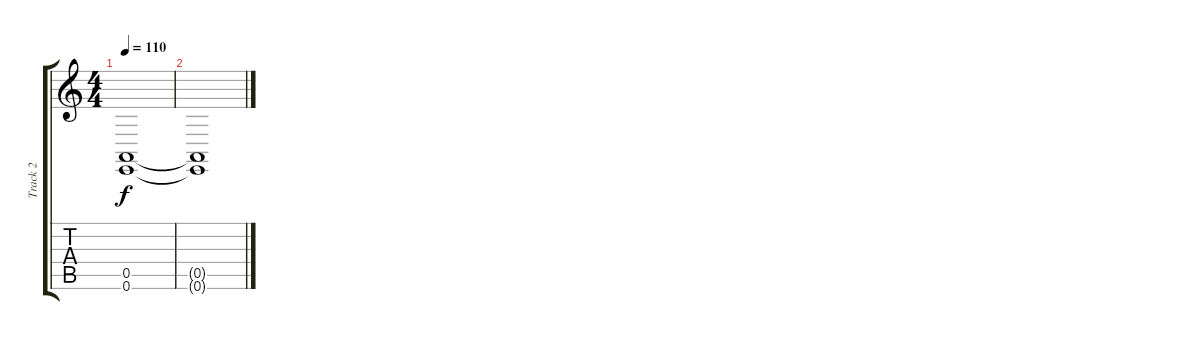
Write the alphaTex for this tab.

\track ("Track 2" "Track 2") {instrument lead7fifths}
\staff {score tabs}
\tuning (E4 B3 G3 D3 A2 E2) {hide}
\ts (4 4)
\tempo 110
\clef g2
\ks c
(0.5{t} 0.6{t}).1{dy f} |
(0.5{t} 0.6{t}).1
